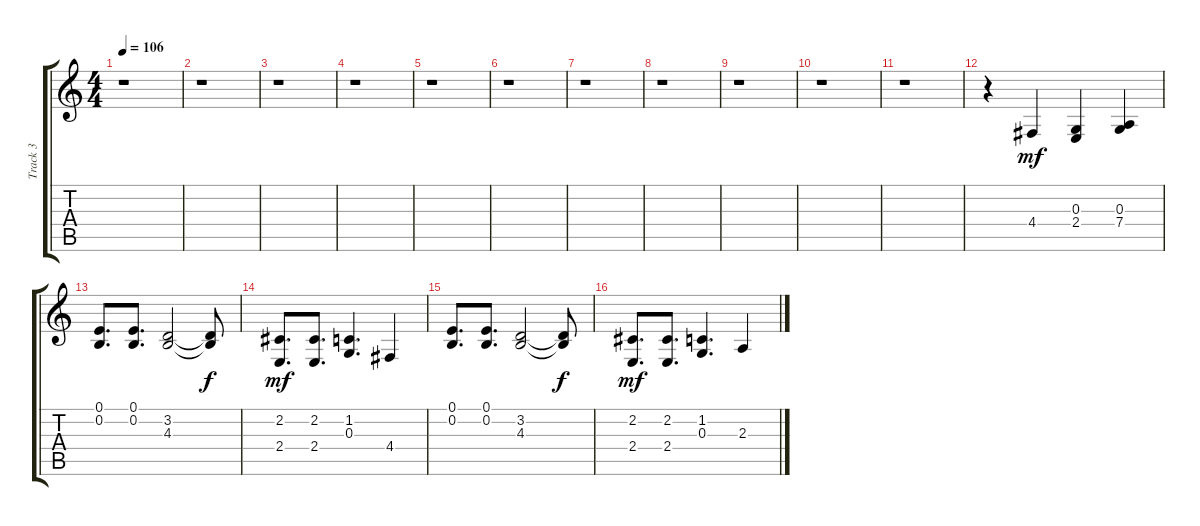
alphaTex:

\track ("Track 3" "Track 3") {instrument stringensemble1}
\staff {score tabs}
\tuning (E4 B3 G3 D3 A2 E2) {hide}
\ts (4 4)
\tempo 106
\clef g2
\ks c
r.1{dy mf} |
r.1 |
r.1 |
r.1 |
r.1 |
r.1 |
r.1 |
r.1 |
r.1 |
r.1 |
r.1 |
r.4 4.4.4 (0.3 2.4).4 (0.3 7.4).4 |
(0.1 0.2).8{d} (0.1 0.2).8{d} (3.2 4.3).2 (3.2{t} 4.3{t}).8{dy f} |
(2.2 2.4).8{d dy mf} (2.2 2.4).8{d} (1.2 0.3).4{d} 4.4.4 |
(0.1 0.2).8{d} (0.1 0.2).8{d} (3.2 4.3).2 (3.2{t} 4.3{t}).8{dy f} |
(2.2 2.4).8{d dy mf} (2.2 2.4).8{d} (1.2 0.3).4{d} 2.3.4
